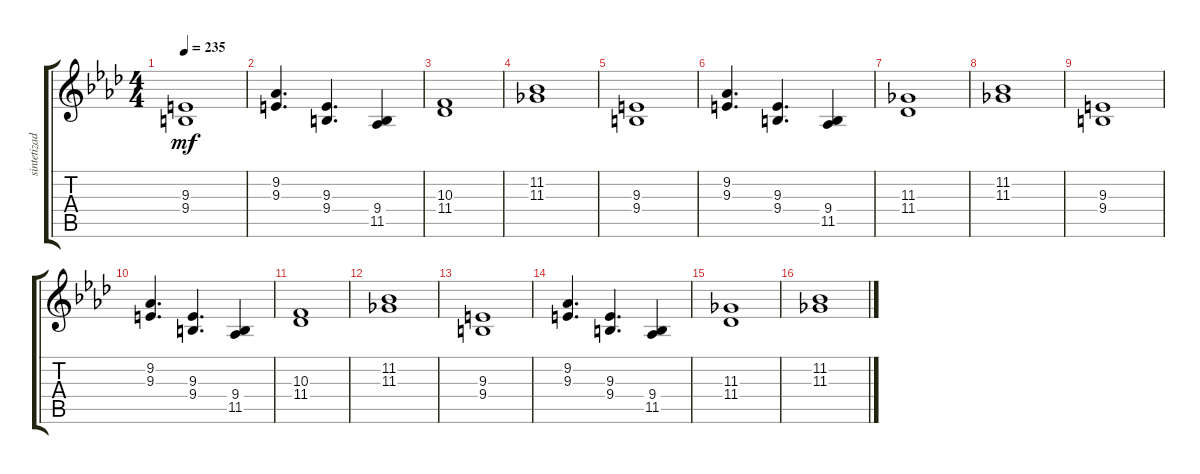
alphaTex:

\track ("sintetizador" "sintetizad") {instrument vibraphone}
\staff {score tabs}
\tuning (E4 B3 G3 D3 A2 E2) {hide}
\ts (4 4)
\tempo 235
\clef g2
\ks ab
(9.3 9.4).1{dy mf} |
(9.2 9.3).4{d} (9.3 9.4).4{d} (9.4 11.5).4 |
(10.3 11.4).1 |
(11.2 11.3).1 |
(9.3 9.4).1 |
(9.2 9.3).4{d} (9.3 9.4).4{d} (9.4 11.5).4 |
(11.3 11.4).1 |
(11.2 11.3).1 |
(9.3 9.4).1 |
(9.2 9.3).4{d} (9.3 9.4).4{d} (9.4 11.5).4 |
(10.3 11.4).1 |
(11.2 11.3).1 |
(9.3 9.4).1 |
(9.2 9.3).4{d} (9.3 9.4).4{d} (9.4 11.5).4 |
(11.3 11.4).1 |
(11.2 11.3).1
